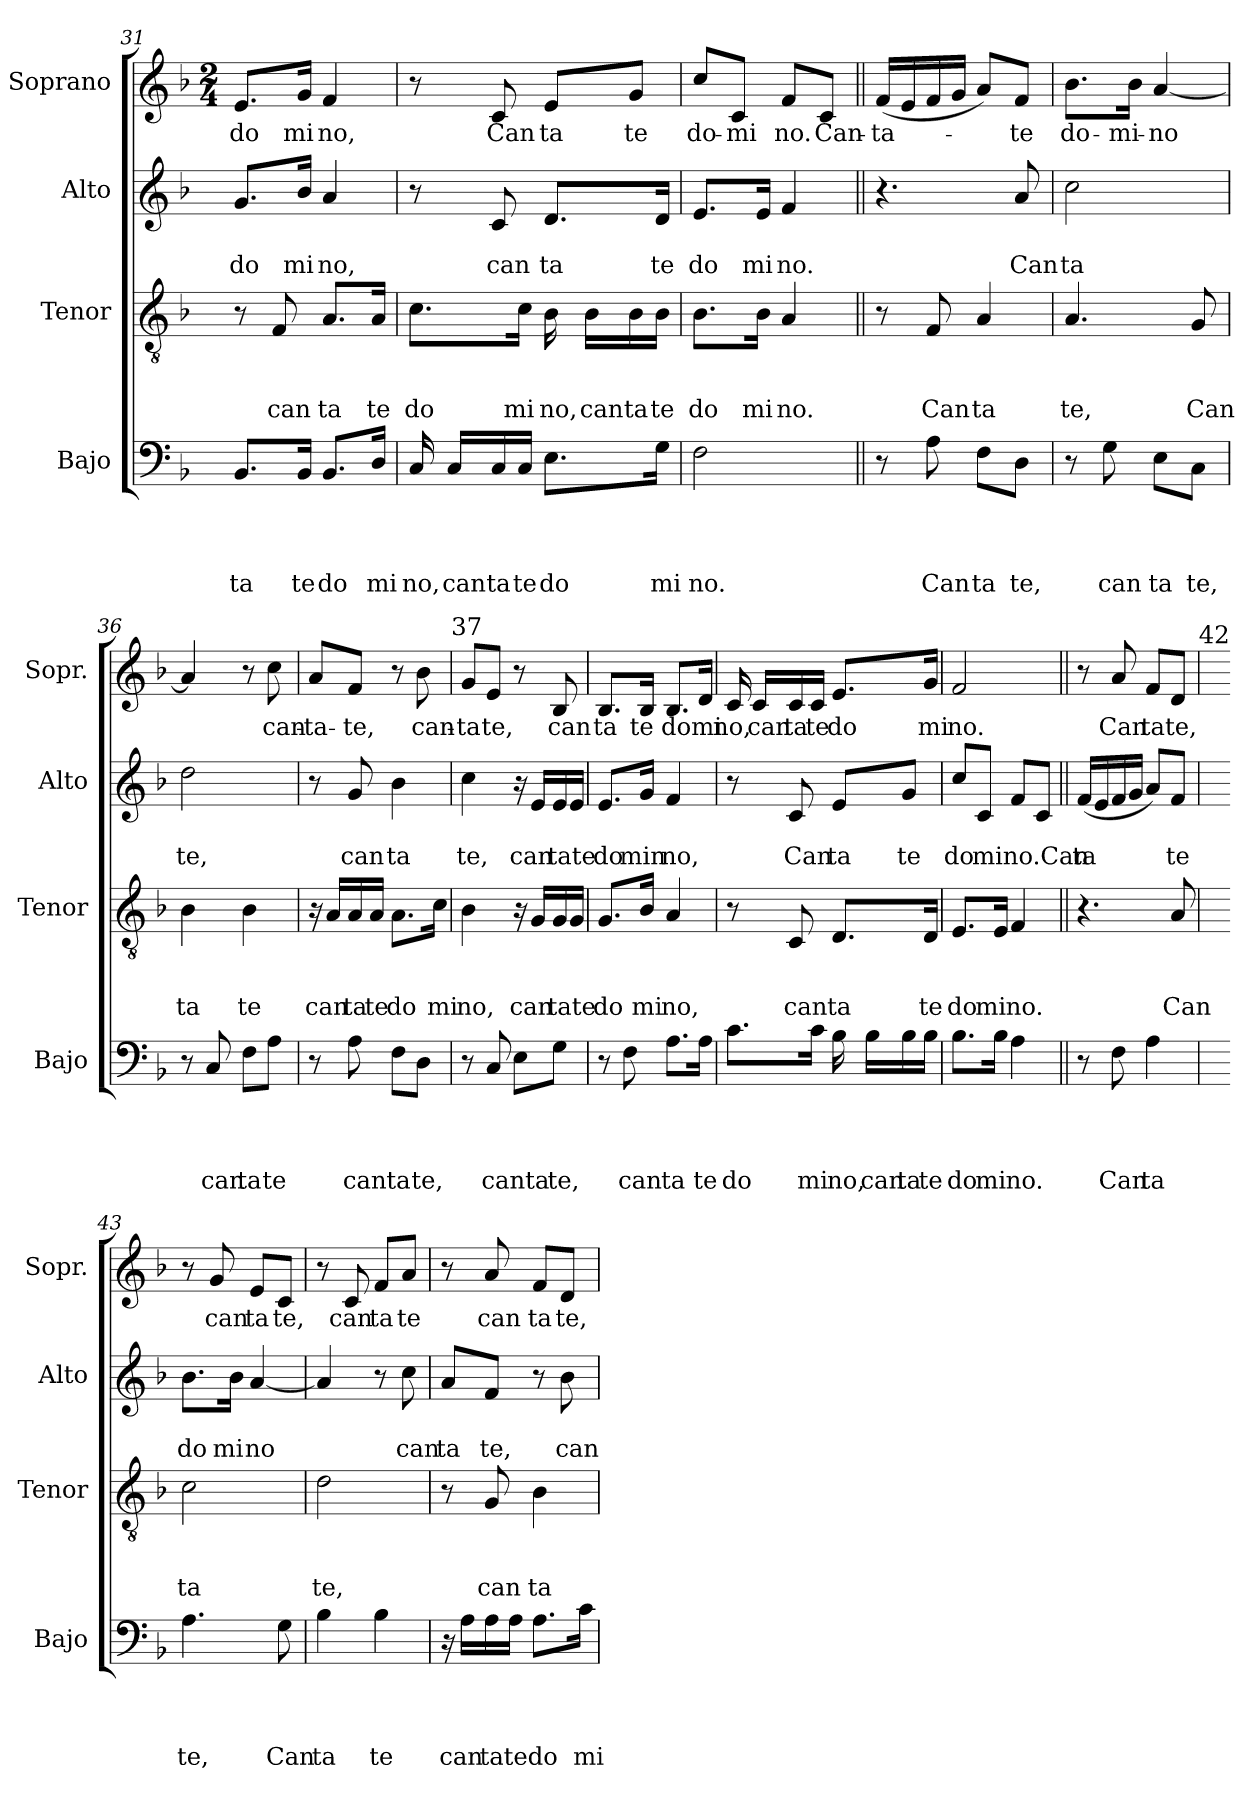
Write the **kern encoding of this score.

**kern	**text	**text	**text	**text	**kern	**text	**text	**text	**kern	**text	**text	**kern	**text
*part4	*part4	*part4	*part4	*part4	*part3	*part3	*part3	*part3	*part2	*part2	*part2	*part1	*part1
*staff4	*staff4	*staff4	*staff4	*staff4	*staff3	*staff3	*staff3	*staff3	*staff2	*staff2	*staff2	*staff1	*staff1
*I"Bajo	*	*	*	*	*I"Tenor	*	*	*	*I"Alto	*	*	*I"Soprano	*
*I'Bajo	*	*	*	*	*I'Tenor	*	*	*	*I'Alto	*	*	*I'Sopr.	*
*clefF4	*	*	*	*	*clefGv2	*	*	*	*clefG2	*	*	*clefG2	*
*k[b-]	*	*	*	*	*k[b-]	*	*	*	*k[b-]	*	*	*k[b-]	*
*F:	*	*	*	*	*F:	*	*	*	*F:	*	*	*F:	*
*	*	*	*	*	*	*	*	*	*	*	*	*M2/4	*
=31	=31	=31	=31	=31	=31	=31	=31	=31	=31	=31	=31	=31	=31
!	!	!	!	!LO:LY:b	!	!	!	!	!	!	!LO:LY:b	!	!LO:LY:b
8.BB-/L	.	.	.	ta	8r	.	.	.	8.g/L	.	do	8.e/L	do
!	!	!	!	!	!	!	!	!LO:LY:b	!	!	!	!	!
.	.	.	.	.	8F/	.	.	can	.	.	.	.	.
!	!	!	!	!LO:LY:b	!	!	!	!	!	!	!LO:LY:b	!	!LO:LY:b
16BB-/Jk	.	.	.	te	.	.	.	.	16b-/Jk	.	mi	16g/Jk	mi
!	!	!	!	!LO:LY:b	!	!	!	!LO:LY:b	!	!	!LO:LY:b	!	!LO:LY:b
8.BB-/L	.	.	.	do	8.A/L	.	.	ta	4a/	.	no,	4f/	no,
!	!	!	!	!LO:LY:b	!	!	!	!LO:LY:b	!	!	!	!	!
16D/Jk	.	.	.	mi	16A/Jk	.	.	te	.	.	.	.	.
=32	=32	=32	=32	=32	=32	=32	=32	=32	=32	=32	=32	=32	=32
!	!	!	!	!LO:LY:b	!	!	!	!LO:LY:b	!	!	!	!	!
16C/	.	.	.	no,	8.c\L	.	.	do	8r	.	.	8r	.
!	!	!	!	!LO:LY:b	!	!	!	!	!	!	!	!	!
16C/LL	.	.	.	can	.	.	.	.	.	.	.	.	.
!	!	!	!	!LO:LY:b	!	!	!	!	!	!	!LO:LY:b	!	!LO:LY:b
16C/	.	.	.	ta	.	.	.	.	8c/	.	can	8c/	Can
!	!	!	!	!LO:LY:b	!	!	!	!LO:LY:b	!	!	!	!	!
16C/JJ	.	.	.	te	16c\Jk	.	.	mi	.	.	.	.	.
!	!	!	!	!LO:LY:b	!	!	!	!LO:LY:b	!	!	!LO:LY:b	!	!LO:LY:b
8.E\L	.	.	.	do	16B-\	.	.	no,	8.d/L	.	ta	8e/L	ta
!	!	!	!	!	!	!	!	!LO:LY:b	!	!	!	!	!
.	.	.	.	.	16B-\LL	.	.	can	.	.	.	.	.
!	!	!	!	!	!	!	!	!LO:LY:b	!	!	!	!	!LO:LY:b
.	.	.	.	.	16B-\	.	.	ta	.	.	.	8g/J	te
!	!	!	!	!LO:LY:b	!	!	!	!LO:LY:b	!	!	!LO:LY:b	!	!
16G\Jk	.	.	.	mi	16B-\JJ	.	.	te	16d/Jk	.	te	.	.
!!LO:LB:g=z
=33	=33	=33	=33	=33	=33	=33	=33	=33	=33	=33	=33	=33	=33
!	!	!	!	!LO:LY:b	!	!	!	!LO:LY:b	!	!	!LO:LY:b	!	!LO:LY:b
2F\	.	.	.	no.	8.B-\L	.	.	do	8.e/L	.	do	8cc/L	do-
!	!	!	!	!	!	!	!	!	!	!	!	!	!LO:LY:b
.	.	.	.	.	.	.	.	.	.	.	.	8c/J	-mi
!	!	!	!	!	!	!	!	!LO:LY:b	!	!	!LO:LY:b	!	!
.	.	.	.	.	16B-\Jk	.	.	mi	16e/Jk	.	mi	.	.
!	!	!	!	!	!	!	!	!LO:LY:b	!	!	!LO:LY:b	!	!LO:LY:b
.	.	.	.	.	4A/	.	.	no.	4f/	.	no.	8f/L	no.
!	!	!	!	!	!	!	!	!	!	!	!	!	!LO:LY:b
.	.	.	.	.	.	.	.	.	.	.	.	8c/J	Can-
=34||	=34||	=34||	=34||	=34||	=34||	=34||	=34||	=34||	=34||	=34||	=34||	=34||	=34||
!	!	!	!	!	!	!	!	!	!	!	!	!	!LO:LY:b
8r	.	.	.	.	8r	.	.	.	4.r	.	.	(<16f/LL	-ta-
.	.	.	.	.	.	.	.	.	.	.	.	16e/	.
!	!	!	!	!LO:LY:b	!	!	!	!LO:LY:b	!	!	!	!	!
8A\	.	.	.	Can	8F/	.	.	Can	.	.	.	16f/	.
.	.	.	.	.	.	.	.	.	.	.	.	16g/JJ	.
!	!	!	!	!LO:LY:b	!	!	!	!LO:LY:b	!	!	!	!	!
8F\L	.	.	.	ta	4A/	.	.	ta	.	.	.	8a/L)	.
!	!	!	!	!LO:LY:b	!	!	!	!	!	!	!LO:LY:b	!	!LO:LY:b
8D\J	.	.	.	te,	.	.	.	.	8a/	.	Can	8f/J	-te
=35	=35	=35	=35	=35	=35	=35	=35	=35	=35	=35	=35	=35	=35
!	!	!	!	!	!	!	!	!LO:LY:b	!	!	!LO:LY:b	!	!LO:LY:b
8r	.	.	.	.	4.A/	.	.	te,	2cc\	.	ta	8.b-\L	do-
!	!	!	!	!LO:LY:b	!	!	!	!	!	!	!	!	!
8G\	.	.	.	can	.	.	.	.	.	.	.	.	.
!	!	!	!	!	!	!	!	!	!	!	!	!	!LO:LY:b
.	.	.	.	.	.	.	.	.	.	.	.	16b-\Jk	-mi-
!	!	!	!	!LO:LY:b	!	!	!	!	!	!	!	!	!LO:LY:b
8E\L	.	.	.	ta	.	.	.	.	.	.	.	[<4a/	-no
!	!	!	!	!LO:LY:b	!	!	!	!LO:LY:b	!	!	!	!	!
8C\J	.	.	.	te,	8G/	.	.	Can	.	.	.	.	.
=36	=36	=36	=36	=36	=36	=36	=36	=36	=36	=36	=36	=36	=36
!	!	!	!	!	!	!	!	!LO:LY:b	!	!	!LO:LY:b	!	!
8r	.	.	.	.	4B-\	.	.	ta	2dd\	.	te,	4a/]	.
!	!	!	!	!LO:LY:b	!	!	!	!	!	!	!	!	!
8C/	.	.	.	can	.	.	.	.	.	.	.	.	.
!	!	!	!	!LO:LY:b	!	!	!	!LO:LY:b	!	!	!	!	!
8F\L	.	.	.	ta	4B-\	.	.	te	.	.	.	8r	.
!	!	!	!	!LO:LY:b	!	!	!	!	!	!	!	!	!LO:LY:b
8A\J	.	.	.	te	.	.	.	.	.	.	.	8cc\	can-
=37	=37	=37	=37	=37	=37	=37	=37	=37	=37	=37	=37	=37	=37
!	!	!	!	!	!	!	!	!	!	!	!	!	!LO:LY:b
8r	.	.	.	.	16r	.	.	.	8r	.	.	8a/L	-ta-
!	!	!	!	!	!	!	!	!LO:LY:b	!	!	!	!	!
.	.	.	.	.	16A/LL	.	.	can	.	.	.	.	.
!	!	!	!	!LO:LY:b	!	!	!	!LO:LY:b	!	!	!LO:LY:b	!	!LO:LY:b
8A\	.	.	.	can	16A/	.	.	ta	8g/	.	can	8f/J	-te,
!	!	!	!	!	!	!	!	!LO:LY:b	!	!	!	!	!
.	.	.	.	.	16A/JJ	.	.	te	.	.	.	.	.
!	!	!	!	!LO:LY:b	!	!	!	!LO:LY:b	!	!	!LO:LY:b	!	!
8F\L	.	.	.	ta	8.A\L	.	.	do	4b-\	.	ta	8r	.
!	!	!	!	!LO:LY:b	!	!	!	!	!	!	!	!	!LO:LY:b
8D\J	.	.	.	te,	.	.	.	.	.	.	.	8b-\	can-
!	!	!	!	!	!	!	!	!LO:LY:b	!	!	!	!	!
.	.	.	.	.	16c\Jk	.	.	mi	.	.	.	.	.
!	!	!	!	!	!	!	!	!	!	!	!	!LO:TX:a:t=37	!
!!LO:LB:g=z
=38	=38	=38	=38	=38	=38	=38	=38	=38	=38	=38	=38	=38	=38
!	!	!	!	!	!	!	!	!LO:LY:b	!	!	!LO:LY:b	!	!LO:LY:b
8r	.	.	.	.	4B-\	.	.	no,	4cc\	.	te,	8g/L	-ta
!	!	!	!	!LO:LY:b	!	!	!	!	!	!	!	!	!LO:LY:b
8C/	.	.	.	canta	.	.	.	.	.	.	.	8e/J	te,
8E\L	.	.	.	.	16r	.	.	.	16r	.	.	8r	.
!	!	!	!	!	!	!	!	!LO:LY:b	!	!	!LO:LY:b	!	!
.	.	.	.	.	16G/LL	.	.	can	16e/LL	.	can	.	.
!	!	!	!	!LO:LY:b	!	!	!	!LO:LY:b	!	!	!LO:LY:b	!	!LO:LY:b
8G\J	.	.	.	te,	16G/	.	.	tate	16e/	.	tate	8B-/	can
.	.	.	.	.	16G/JJ	.	.	.	16e/JJ	.	.	.	.
=39	=39	=39	=39	=39	=39	=39	=39	=39	=39	=39	=39	=39	=39
!	!	!	!	!	!	!	!	!LO:LY:b	!	!	!LO:LY:b	!	!LO:LY:b
8r	.	.	.	.	8.G/L	.	.	do	8.e/L	.	do	8.B-/L	ta
!	!	!	!	!LO:LY:b	!	!	!	!	!	!	!	!	!
8F\	.	.	.	can	.	.	.	.	.	.	.	.	.
!	!	!	!	!	!	!	!	!LO:LY:b	!	!	!LO:LY:b	!	!LO:LY:b
.	.	.	.	.	16B-/Jk	.	.	mi	16g/Jk	.	min	16B-/Jk	te
!	!	!	!	!LO:LY:b	!	!	!	!LO:LY:b	!	!	!LO:LY:b	!	!LO:LY:b
8.A\L	.	.	.	ta	4A/	.	.	no,	4f/	.	no,	8.B-/L	domi
!	!	!	!	!LO:LY:b	!	!	!	!	!	!	!	!	!
16A\Jk	.	.	.	te	.	.	.	.	.	.	.	16d/Jk	.
=40	=40	=40	=40	=40	=40	=40	=40	=40	=40	=40	=40	=40	=40
!	!	!	!	!LO:LY:b	!	!	!	!	!	!	!	!	!LO:LY:b
8.c\L	.	.	.	do	8r	.	.	.	8r	.	.	16c/	no,
!	!	!	!	!	!	!	!	!	!	!	!	!	!LO:LY:b
.	.	.	.	.	.	.	.	.	.	.	.	16c/LL	can
!	!	!	!	!	!	!	!	!LO:LY:b	!	!	!LO:LY:b	!	!LO:LY:b
.	.	.	.	.	8C/	.	.	can	8c/	.	Can	16c/	ta
!	!	!	!	!LO:LY:b	!	!	!	!	!	!	!	!	!LO:LY:b
16c\Jk	.	.	.	mi	.	.	.	.	.	.	.	16c/JJ	te
!	!	!	!	!LO:LY:b	!	!	!	!LO:LY:b	!	!	!LO:LY:b	!	!LO:LY:b
16B-\	.	.	.	no,	8.D/L	.	.	ta	8e/L	.	ta	8.e/L	do
!	!	!	!	!LO:LY:b	!	!	!	!	!	!	!	!	!
16B-\LL	.	.	.	can	.	.	.	.	.	.	.	.	.
!	!	!	!	!LO:LY:b	!	!	!	!	!	!	!LO:LY:b	!	!
16B-\	.	.	.	ta	.	.	.	.	8g/J	.	te	.	.
!	!	!	!	!LO:LY:b	!	!	!	!LO:LY:b	!	!	!	!	!LO:LY:b
16B-\JJ	.	.	.	te	16D/Jk	.	.	te	.	.	.	16g/Jk	mi
=41	=41	=41	=41	=41	=41	=41	=41	=41	=41	=41	=41	=41	=41
!	!	!	!	!LO:LY:b	!	!	!	!LO:LY:b	!	!	!LO:LY:b	!	!LO:LY:b
8.B-\L	.	.	.	do	8.E/L	.	.	do	8cc/L	.	do	2f/	no.
!	!	!	!	!	!	!	!	!	!	!	!LO:LY:b	!	!
.	.	.	.	.	.	.	.	.	8c/J	.	mino.Can	.	.
!	!	!	!	!LO:LY:b	!	!	!	!LO:LY:b	!	!	!	!	!
16B-\Jk	.	.	.	mi	16E/Jk	.	.	mi	.	.	.	.	.
!	!	!	!	!LO:LY:b	!	!	!	!LO:LY:b	!	!	!	!	!
4A\	.	.	.	no.	4F/	.	.	no.	8f/L	.	.	.	.
.	.	.	.	.	.	.	.	.	8c/J	.	.	.	.
=42||	=42||	=42||	=42||	=42||	=42||	=42||	=42||	=42||	=42||	=42||	=42||	=42||	=42||
!	!	!	!	!	!	!	!	!	!	!	!LO:LY:b	!	!
8r	.	.	.	.	4.r	.	.	.	(<16f/LL	.	ta	8r	.
.	.	.	.	.	.	.	.	.	16e/	.	.	.	.
!	!	!	!	!LO:LY:b	!	!	!	!	!	!	!	!	!LO:LY:b
8F\	.	.	.	Can	.	.	.	.	16f/	.	.	8a/	Can
.	.	.	.	.	.	.	.	.	16g/JJ	.	.	.	.
!	!	!	!	!LO:LY:b	!	!	!	!	!	!	!	!	!LO:LY:b
4A\	.	.	.	ta	.	.	.	.	8a/L)	.	.	8f/L	tate,
!	!	!	!	!	!	!	!	!LO:LY:b	!	!	!LO:LY:b	!	!
.	.	.	.	.	8A/	.	.	Can	8f/J	.	te	8d/J	.
!	!	!	!	!	!	!	!	!	!	!	!	!LO:TX:a:t=42	!
!!LO:PB:g=z
=43	=43	=43	=43	=43	=43	=43	=43	=43	=43	=43	=43	=43	=43
!	!	!	!	!LO:LY:b	!	!	!	!LO:LY:b	!	!	!LO:LY:b	!	!
4.A\	.	.	.	te,	2c\	.	.	ta	8.b-\L	.	do	8r	.
!	!	!	!	!	!	!	!	!	!	!	!	!	!LO:LY:b
.	.	.	.	.	.	.	.	.	.	.	.	8g/	can
!	!	!	!	!	!	!	!	!	!	!	!LO:LY:b	!	!
.	.	.	.	.	.	.	.	.	16b-\Jk	.	mi	.	.
!	!	!	!	!	!	!	!	!	!	!	!LO:LY:b	!	!LO:LY:b
.	.	.	.	.	.	.	.	.	[<4a/	.	no	8e/L	ta
!	!	!	!	!LO:LY:b	!	!	!	!	!	!	!	!	!LO:LY:b
8G\	.	.	.	Can	.	.	.	.	.	.	.	8c/J	te,
=44	=44	=44	=44	=44	=44	=44	=44	=44	=44	=44	=44	=44	=44
!	!	!	!	!LO:LY:b	!	!	!	!LO:LY:b	!	!	!	!	!
4B-\	.	.	.	ta	2d\	.	.	te,	4a/]	.	.	8r	.
!	!	!	!	!	!	!	!	!	!	!	!	!	!LO:LY:b
.	.	.	.	.	.	.	.	.	.	.	.	8c/	can
!	!	!	!	!LO:LY:b	!	!	!	!	!	!	!	!	!LO:LY:b
4B-\	.	.	.	te	.	.	.	.	8r	.	.	8f/L	ta
!	!	!	!	!	!	!	!	!	!	!	!LO:LY:b	!	!LO:LY:b
.	.	.	.	.	.	.	.	.	8cc\	.	can	8a/J	te
=45	=45	=45	=45	=45	=45	=45	=45	=45	=45	=45	=45	=45	=45
!	!	!	!	!	!	!	!	!	!	!	!LO:LY:b	!	!
16r	.	.	.	.	8r	.	.	.	8a/L	.	ta	8r	.
!	!	!	!	!LO:LY:b	!	!	!	!	!	!	!	!	!
16A\LL	.	.	.	can	.	.	.	.	.	.	.	.	.
!	!	!	!	!LO:LY:b	!	!	!	!LO:LY:b	!	!	!LO:LY:b	!	!LO:LY:b
16A\	.	.	.	ta	8G/	.	.	can	8f/J	.	te,	8a/	can
!	!	!	!	!LO:LY:b	!	!	!	!	!	!	!	!	!
16A\JJ	.	.	.	te	.	.	.	.	.	.	.	.	.
!	!	!	!	!LO:LY:b	!	!	!	!LO:LY:b	!	!	!	!	!LO:LY:b
8.A\L	.	.	.	do	4B-\	.	.	ta	8r	.	.	8f/L	ta
!	!	!	!	!	!	!	!	!	!	!	!LO:LY:b	!	!LO:LY:b
.	.	.	.	.	.	.	.	.	8b-\	.	can	8d/J	te,
!	!	!	!	!LO:LY:b	!	!	!	!	!	!	!	!	!
16c\Jk	.	.	.	mi	.	.	.	.	.	.	.	.	.
=	=	=	=	=	=	=	=	=	=	=	=	=	=
*-	*-	*-	*-	*-	*-	*-	*-	*-	*-	*-	*-	*-	*-
